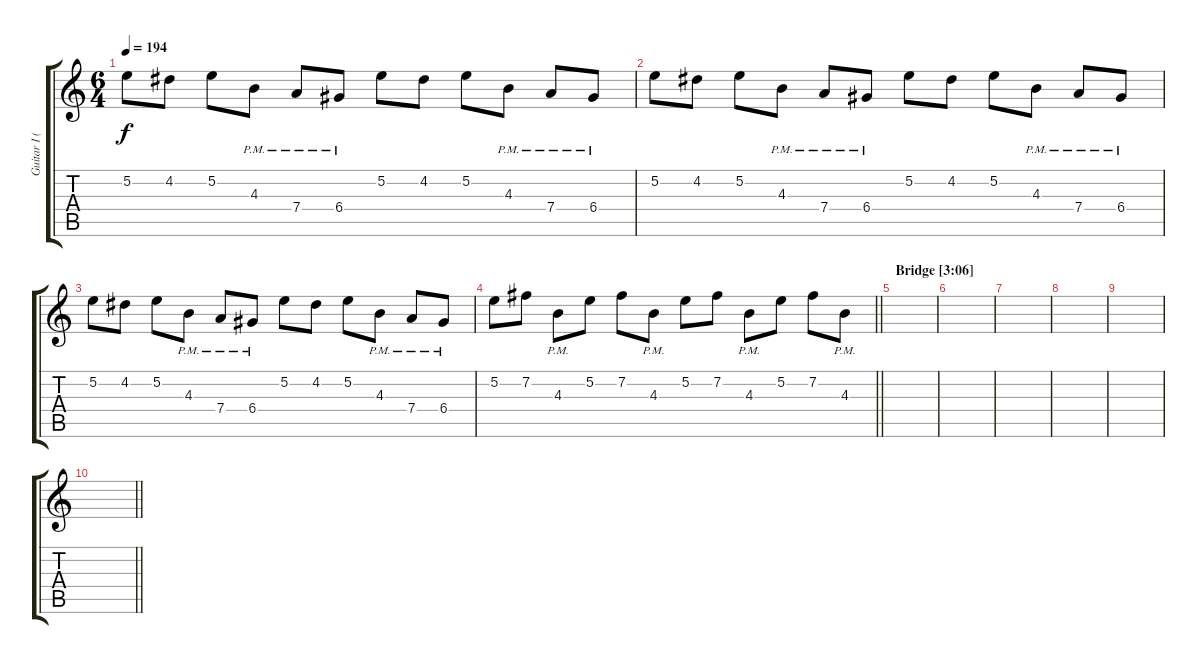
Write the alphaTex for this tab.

\track ("Guitar I (Main rhythm)" "Guitar I (") {instrument distortionguitar}
\staff {score tabs}
\tuning (E4 B3 G3 D3 A2 D2) {hide}
\ts (6 4)
\tempo 194
\clef g2
\ks c
5.2.8{dy f} 4.2.8 5.2.8 4.3{pm}.8 7.4{pm}.8 6.4{pm}.8 5.2.8 4.2.8 5.2.8 4.3{pm}.8 7.4{pm}.8 6.4{pm}.8 |
5.2.8 4.2.8 5.2.8 4.3{pm}.8 7.4{pm}.8 6.4{pm}.8 5.2.8 4.2.8 5.2.8 4.3{pm}.8 7.4{pm}.8 6.4{pm}.8 |
5.2.8 4.2.8 5.2.8 4.3{pm}.8 7.4{pm}.8 6.4{pm}.8 5.2.8 4.2.8 5.2.8 4.3{pm}.8 7.4{pm}.8 6.4{pm}.8 |
\barLineRight lightlight
5.2.8 7.2.8 4.3{pm}.8 5.2.8 7.2.8 4.3{pm}.8 5.2.8 7.2.8 4.3{pm}.8 5.2.8 7.2.8 4.3{pm}.8 |
\section ("" "Bridge [3:06]")
|
|
|
|
|
\barLineRight lightlight
